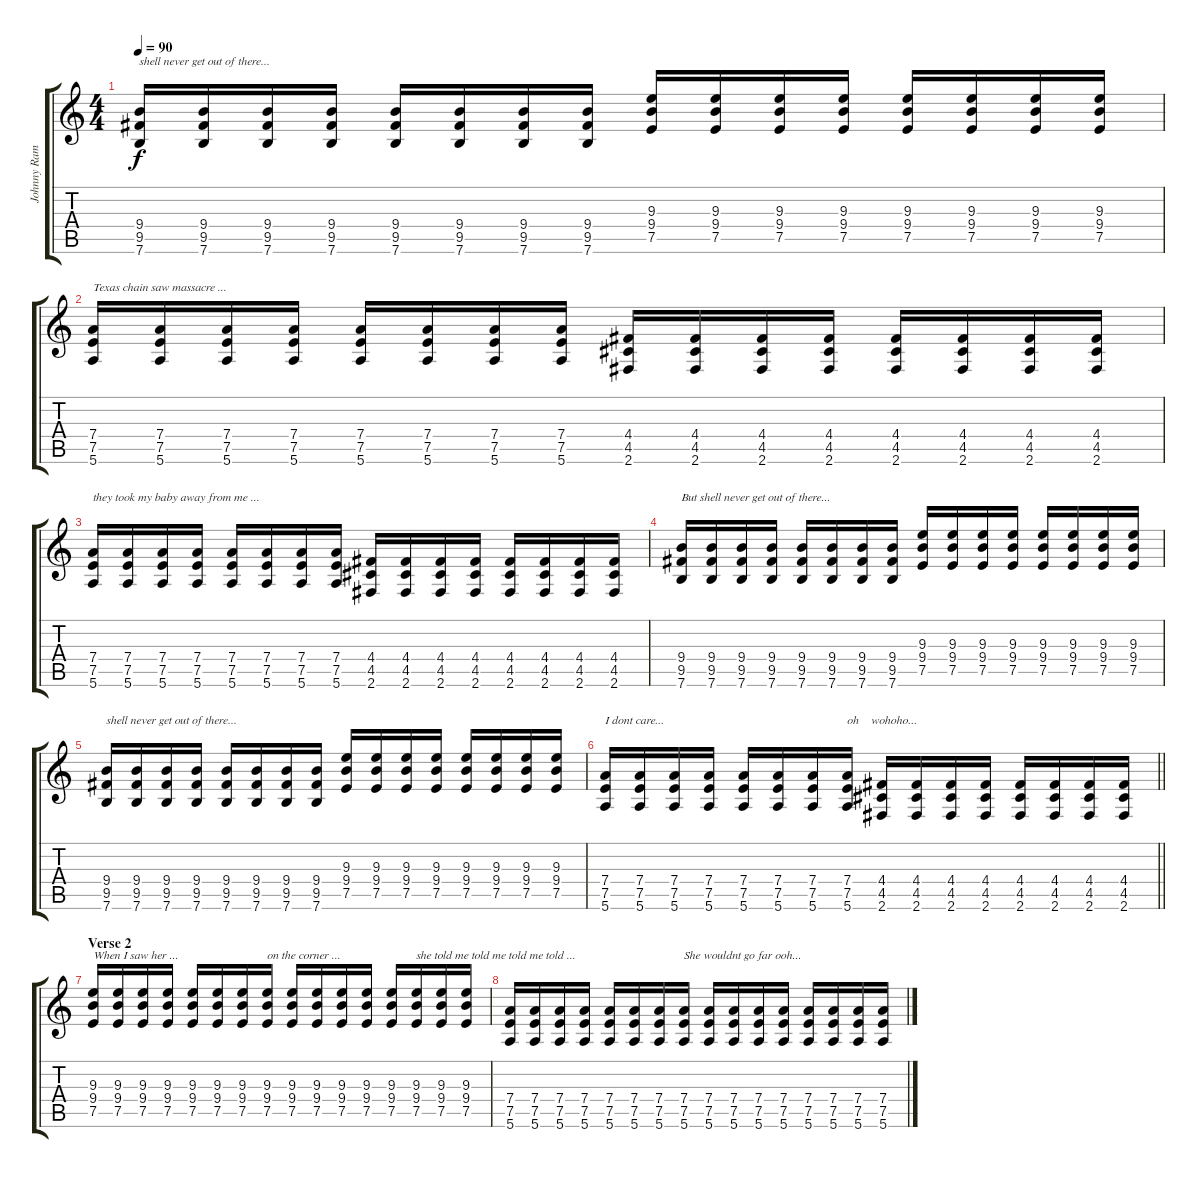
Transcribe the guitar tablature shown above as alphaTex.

\track ("Johnny Ramone - Guitar" "Johnny Ram") {instrument distortionguitar}
\staff {score tabs}
\tuning (E4 B3 G3 D3 A2 E2) {hide}
\ts (4 4)
\tempo 90
\clef g2
\ks c
(9.4 9.5 7.6).16{txt "shell never get out of there..." dy f} (9.4 9.5 7.6).16 (9.4 9.5 7.6).16 (9.4 9.5 7.6).16 (9.4 9.5 7.6).16 (9.4 9.5 7.6).16 (9.4 9.5 7.6).16 (9.4 9.5 7.6).16 (9.3 9.4 7.5).16 (9.3 9.4 7.5).16 (9.3 9.4 7.5).16 (9.3 9.4 7.5).16 (9.3 9.4 7.5).16 (9.3 9.4 7.5).16 (9.3 9.4 7.5).16 (9.3 9.4 7.5).16 |
(7.4 7.5 5.6).16{txt "Texas chain saw massacre ..."} (7.4 7.5 5.6).16 (7.4 7.5 5.6).16 (7.4 7.5 5.6).16 (7.4 7.5 5.6).16 (7.4 7.5 5.6).16 (7.4 7.5 5.6).16 (7.4 7.5 5.6).16 (4.4 4.5 2.6).16 (4.4 4.5 2.6).16 (4.4 4.5 2.6).16 (4.4 4.5 2.6).16 (4.4 4.5 2.6).16 (4.4 4.5 2.6).16 (4.4 4.5 2.6).16 (4.4 4.5 2.6).16 |
(7.4 7.5 5.6).16{txt "they took my baby away from me ..."} (7.4 7.5 5.6).16 (7.4 7.5 5.6).16 (7.4 7.5 5.6).16 (7.4 7.5 5.6).16 (7.4 7.5 5.6).16 (7.4 7.5 5.6).16 (7.4 7.5 5.6).16 (4.4 4.5 2.6).16 (4.4 4.5 2.6).16 (4.4 4.5 2.6).16 (4.4 4.5 2.6).16 (4.4 4.5 2.6).16 (4.4 4.5 2.6).16 (4.4 4.5 2.6).16 (4.4 4.5 2.6).16 |
(9.4 9.5 7.6).16{txt "But shell never get out of there..."} (9.4 9.5 7.6).16 (9.4 9.5 7.6).16 (9.4 9.5 7.6).16 (9.4 9.5 7.6).16 (9.4 9.5 7.6).16 (9.4 9.5 7.6).16 (9.4 9.5 7.6).16 (9.3 9.4 7.5).16 (9.3 9.4 7.5).16 (9.3 9.4 7.5).16 (9.3 9.4 7.5).16 (9.3 9.4 7.5).16 (9.3 9.4 7.5).16 (9.3 9.4 7.5).16 (9.3 9.4 7.5).16 |
(9.4 9.5 7.6).16{txt "shell never get out of there..."} (9.4 9.5 7.6).16 (9.4 9.5 7.6).16 (9.4 9.5 7.6).16 (9.4 9.5 7.6).16 (9.4 9.5 7.6).16 (9.4 9.5 7.6).16 (9.4 9.5 7.6).16 (9.3 9.4 7.5).16 (9.3 9.4 7.5).16 (9.3 9.4 7.5).16 (9.3 9.4 7.5).16 (9.3 9.4 7.5).16 (9.3 9.4 7.5).16 (9.3 9.4 7.5).16 (9.3 9.4 7.5).16 |
\barLineRight lightlight
(7.4 7.5 5.6).16{txt "I dont care..."} (7.4 7.5 5.6).16 (7.4 7.5 5.6).16 (7.4 7.5 5.6).16 (7.4 7.5 5.6).16 (7.4 7.5 5.6).16 (7.4 7.5 5.6).16 (7.4 7.5 5.6).16{txt "oh    wohoho..."} (4.4 4.5 2.6).16 (4.4 4.5 2.6).16 (4.4 4.5 2.6).16 (4.4 4.5 2.6).16 (4.4 4.5 2.6).16 (4.4 4.5 2.6).16 (4.4 4.5 2.6).16 (4.4 4.5 2.6).16 |
\section ("" "Verse 2")
(9.3 9.4 7.5).16{txt "When I saw her ..."} (9.3 9.4 7.5).16 (9.3 9.4 7.5).16 (9.3 9.4 7.5).16 (9.3 9.4 7.5).16 (9.3 9.4 7.5).16 (9.3 9.4 7.5).16 (9.3 9.4 7.5).16{txt "on the corner ..."} (9.3 9.4 7.5).16 (9.3 9.4 7.5).16 (9.3 9.4 7.5).16 (9.3 9.4 7.5).16 (9.3 9.4 7.5).16 (9.3 9.4 7.5).16{txt "she told me told me told me told ..."} (9.3 9.4 7.5).16 (9.3 9.4 7.5).16 |
(7.4 7.5 5.6).16 (7.4 7.5 5.6).16 (7.4 7.5 5.6).16 (7.4 7.5 5.6).16 (7.4 7.5 5.6).16 (7.4 7.5 5.6).16 (7.4 7.5 5.6).16 (7.4 7.5 5.6).16{txt "She wouldnt go far ooh..."} (7.4 7.5 5.6).16 (7.4 7.5 5.6).16 (7.4 7.5 5.6).16 (7.4 7.5 5.6).16 (7.4 7.5 5.6).16 (7.4 7.5 5.6).16 (7.4 7.5 5.6).16 (7.4 7.5 5.6).16
